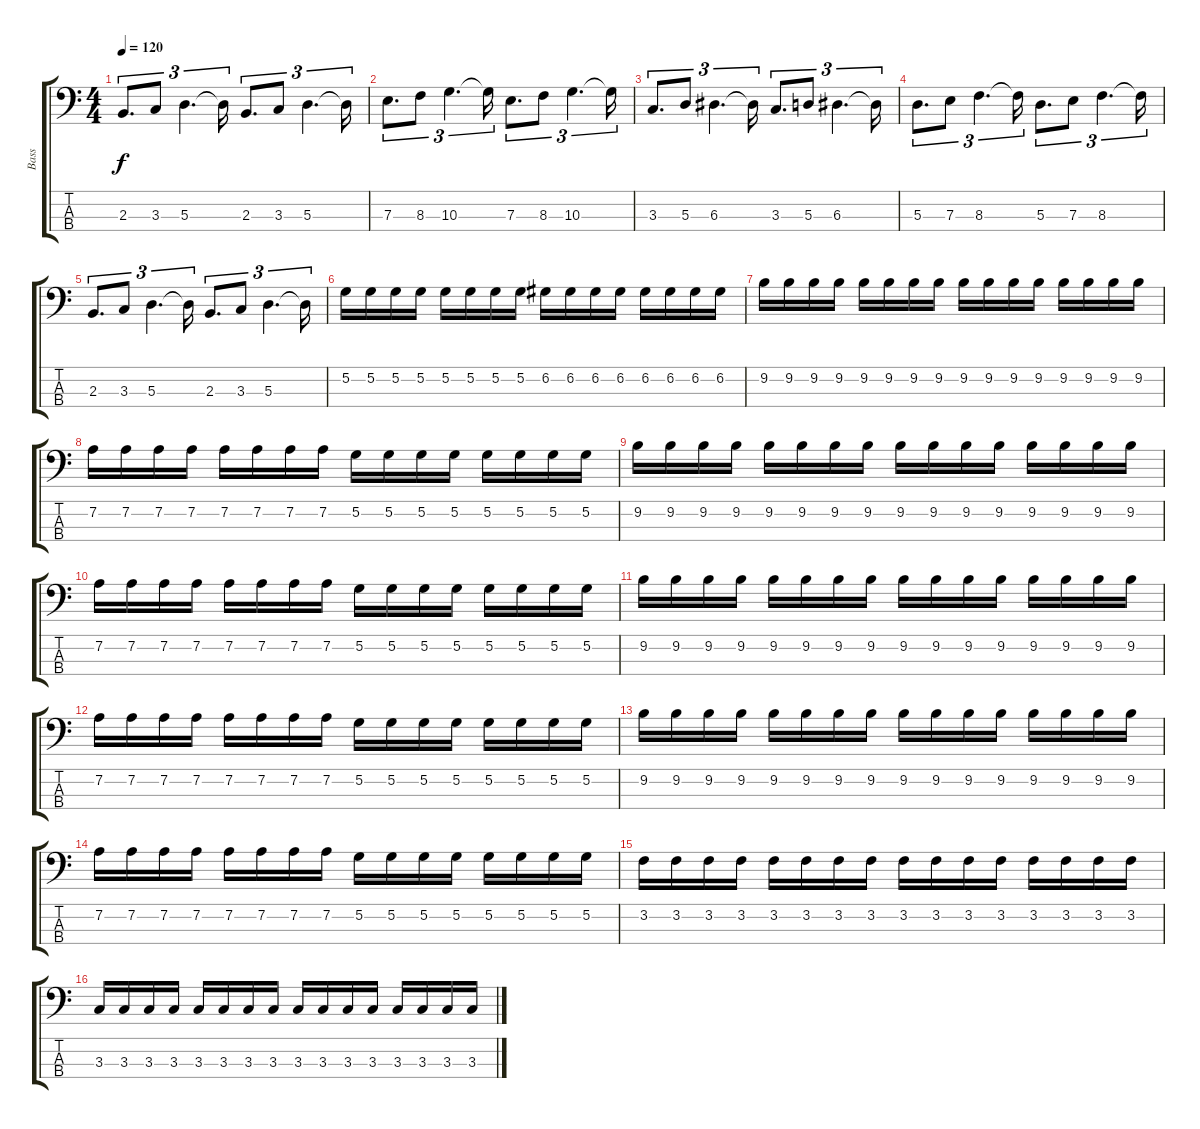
\track ("Bass" "Bass") {instrument electricbasspick}
\staff {score tabs}
\tuning (G2 D2 A1 E1) {hide}
\ts (4 4)
\tempo 120
\clef f4
\ks c
2.3.8{d tu (3 2) dy f} 3.3.8{tu (3 2)} 5.3.4{d tu (3 2)} 5.3{t}.16{tu (3 2)} 2.3.8{d tu (3 2)} 3.3.8{tu (3 2)} 5.3.4{d tu (3 2)} 5.3{t}.16{tu (3 2)} |
7.3.8{d tu (3 2)} 8.3.8{tu (3 2)} 10.3.4{d tu (3 2)} 10.3{t}.16{tu (3 2)} 7.3.8{d tu (3 2)} 8.3.8{tu (3 2)} 10.3.4{d tu (3 2)} 10.3{t}.16{tu (3 2)} |
3.3.8{d tu (3 2)} 5.3.8{tu (3 2)} 6.3.4{d tu (3 2)} 6.3{t}.16{tu (3 2)} 3.3.8{d tu (3 2)} 5.3.8{tu (3 2)} 6.3.4{d tu (3 2)} 6.3{t}.16{tu (3 2)} |
5.3.8{d tu (3 2)} 7.3.8{tu (3 2)} 8.3.4{d tu (3 2)} 8.3{t}.16{tu (3 2)} 5.3.8{d tu (3 2)} 7.3.8{tu (3 2)} 8.3.4{d tu (3 2)} 8.3{t}.16{tu (3 2)} |
2.3.8{d tu (3 2)} 3.3.8{tu (3 2)} 5.3.4{d tu (3 2)} 5.3{t}.16{tu (3 2)} 2.3.8{d tu (3 2)} 3.3.8{tu (3 2)} 5.3.4{d tu (3 2)} 5.3{t}.16{tu (3 2)} |
5.2.16 5.2.16 5.2.16 5.2.16 5.2.16 5.2.16 5.2.16 5.2.16 6.2.16 6.2.16 6.2.16 6.2.16 6.2.16 6.2.16 6.2.16 6.2.16 |
9.2.16 9.2.16 9.2.16 9.2.16 9.2.16 9.2.16 9.2.16 9.2.16 9.2.16 9.2.16 9.2.16 9.2.16 9.2.16 9.2.16 9.2.16 9.2.16 |
7.2.16 7.2.16 7.2.16 7.2.16 7.2.16 7.2.16 7.2.16 7.2.16 5.2.16 5.2.16 5.2.16 5.2.16 5.2.16 5.2.16 5.2.16 5.2.16 |
9.2.16 9.2.16 9.2.16 9.2.16 9.2.16 9.2.16 9.2.16 9.2.16 9.2.16 9.2.16 9.2.16 9.2.16 9.2.16 9.2.16 9.2.16 9.2.16 |
7.2.16 7.2.16 7.2.16 7.2.16 7.2.16 7.2.16 7.2.16 7.2.16 5.2.16 5.2.16 5.2.16 5.2.16 5.2.16 5.2.16 5.2.16 5.2.16 |
9.2.16 9.2.16 9.2.16 9.2.16 9.2.16 9.2.16 9.2.16 9.2.16 9.2.16 9.2.16 9.2.16 9.2.16 9.2.16 9.2.16 9.2.16 9.2.16 |
7.2.16 7.2.16 7.2.16 7.2.16 7.2.16 7.2.16 7.2.16 7.2.16 5.2.16 5.2.16 5.2.16 5.2.16 5.2.16 5.2.16 5.2.16 5.2.16 |
9.2.16 9.2.16 9.2.16 9.2.16 9.2.16 9.2.16 9.2.16 9.2.16 9.2.16 9.2.16 9.2.16 9.2.16 9.2.16 9.2.16 9.2.16 9.2.16 |
7.2.16 7.2.16 7.2.16 7.2.16 7.2.16 7.2.16 7.2.16 7.2.16 5.2.16 5.2.16 5.2.16 5.2.16 5.2.16 5.2.16 5.2.16 5.2.16 |
3.2.16 3.2.16 3.2.16 3.2.16 3.2.16 3.2.16 3.2.16 3.2.16 3.2.16 3.2.16 3.2.16 3.2.16 3.2.16 3.2.16 3.2.16 3.2.16 |
3.3.16 3.3.16 3.3.16 3.3.16 3.3.16 3.3.16 3.3.16 3.3.16 3.3.16 3.3.16 3.3.16 3.3.16 3.3.16 3.3.16 3.3.16 3.3.16
